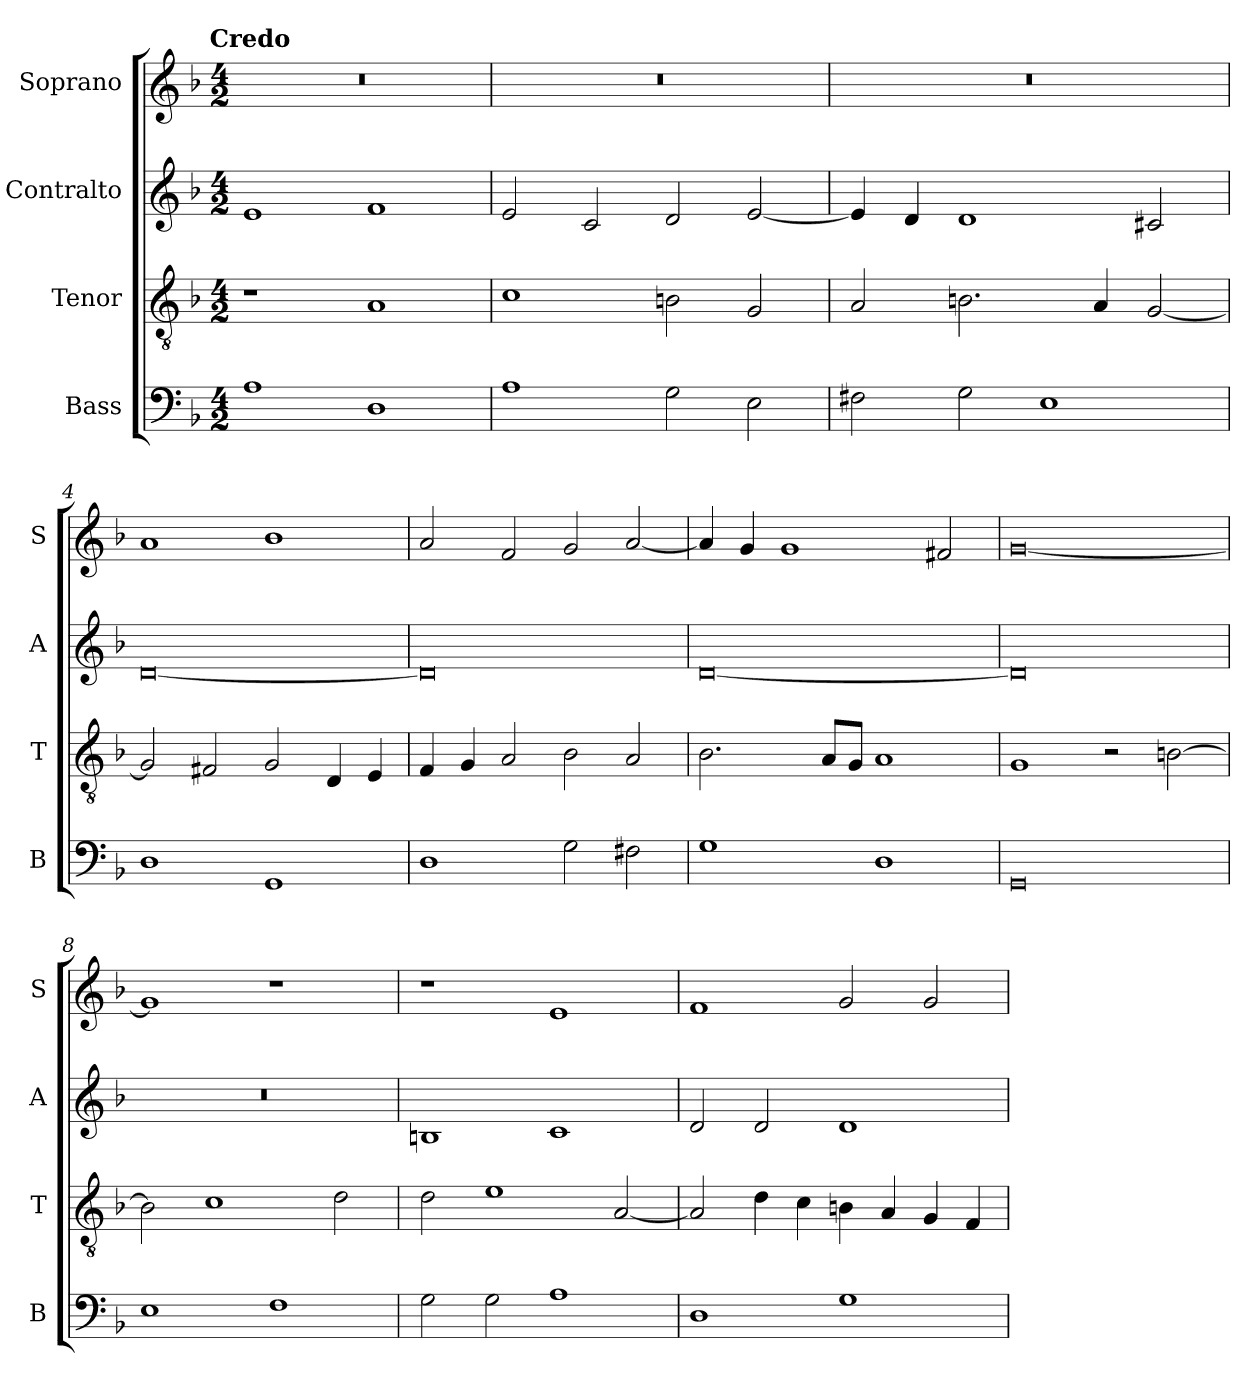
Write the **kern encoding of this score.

**kern	**kern	**kern	**kern
*part4	*part3	*part2	*part1
*staff4	*staff3	*staff2	*staff1
*I"Bass	*I"Tenor	*I"Contralto	*I"Soprano
*I'B	*I'T	*I'A	*I'S
*clefF4	*clefGv2	*clefG2	*clefG2
*k[b-]	*k[b-]	*k[b-]	*k[b-]
!!LO:TX:omd:t=Credo
*M4/2	*M4/2	*M4/2	*M4/2
=1	=1	=1	=1
1A	1r	1e	0r
1D	1A	1f	.
=2	=2	=2	=2
1A	1c	2e	0r
.	.	2c	.
2G	2Bn	2d	.
2E	2G	[2e	.
=3	=3	=3	=3
2F#X	2A	4e]	0r
.	.	4d	.
2G	2.Bn	1d	.
1E	.	.	.
.	4A	.	.
.	[2G	2c#X	.
=4	=4	=4	=4
1D	2G]	[0d	1a
.	2F#X	.	.
1GG	2G	.	1b-
.	4D	.	.
.	4E	.	.
=5	=5	=5	=5
1D	4F	0d]	2a
.	4G	.	.
.	2A	.	2f
2G	2B-	.	2g
2F#X	2A	.	[2a
=6	=6	=6	=6
1G	2.B-	[0d	4a]
.	.	.	4g
.	.	.	1g
.	8A/L	.	.
.	8G/J	.	.
1D	1A	.	.
.	.	.	2f#X
=7	=7	=7	=7
0GG	1G	0d]	[0g
.	2r	.	.
.	[2Bn	.	.
=8	=8	=8	=8
1E	2B]	0r	1g]
.	1c	.	.
1F	.	.	1r
.	2d	.	.
=9	=9	=9	=9
2G	2d	1Bn	1r
2G	1e	.	.
1A	.	1c	1e
.	[2A	.	.
=10	=10	=10	=10
1D	2A]	2d	1f
.	4d	2d	.
.	4c	.	.
1G	4Bn	1d	2g
.	4A	.	.
.	4G	.	2g
.	4F	.	.
=	=	=	=
*-	*-	*-	*-
